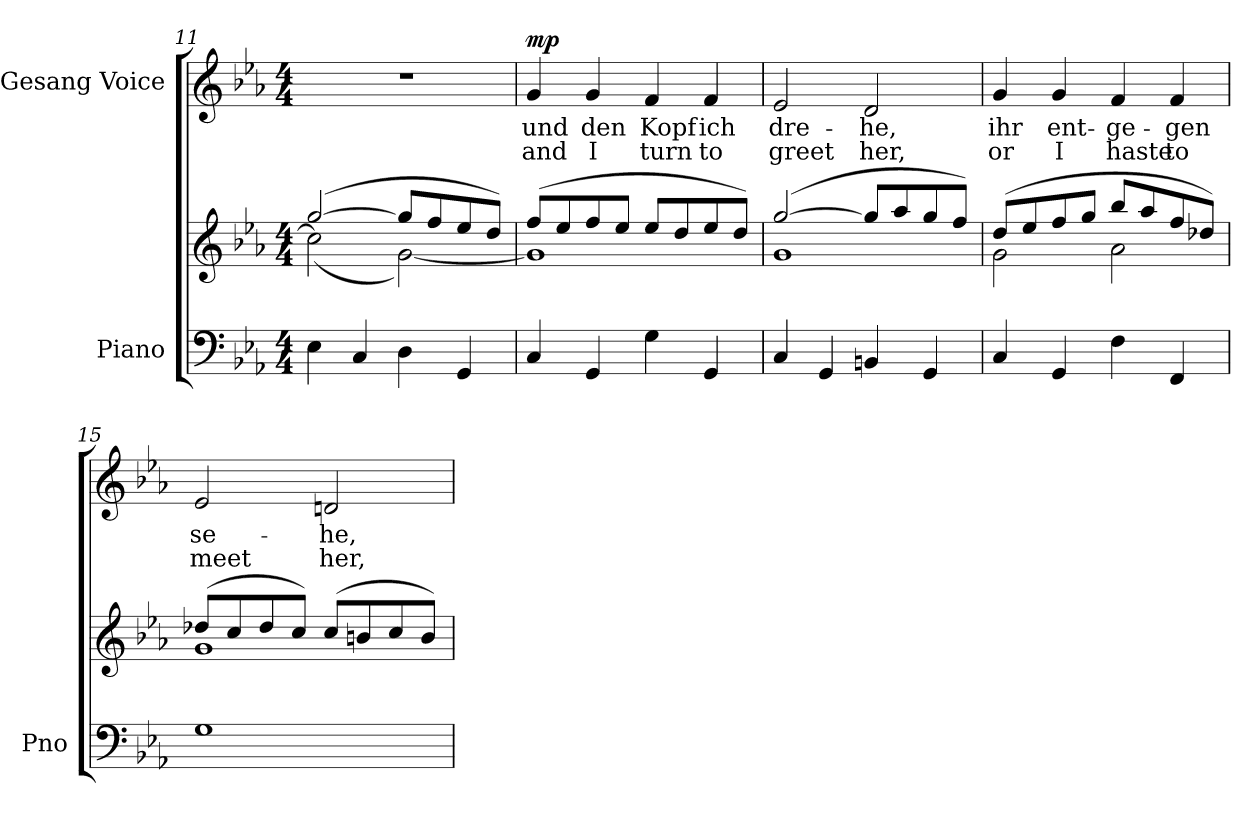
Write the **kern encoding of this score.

**kern	**kern	**kern	**text	**text	**dynam
*part2	*part2	*part1	*part1	*part1	*part1
*staff3	*staff2	*staff1	*staff1	*staff1	*staff1
*I"Piano	*	*I"Gesang Voice	*	*	*
*I'Pno	*	*	*	*	*
*clefF4	*clefG2	*clefG2	*	*	*
*k[b-e-a-]	*k[b-e-a-]	*k[b-e-a-]	*	*	*
*M4/4	*M4/4	*M4/4	*	*	*
=11	=11	=11	=11	=11	=11
*	*^	*	*	*	*
4E-\	([2gg/	(2cc\]	1r	.	.	.
4C/	.	.	.	.	.	.
4D\	8gg/L]	[2g\)	.	.	.	.
.	8ff/	.	.	.	.	.
4GG/	8ee-/	.	.	.	.	.
.	8dd/J)	.	.	.	.	.
!!LO:PB:g=z
=12	=12	=12	=12	=12	=12	=12
!	!	!	!	!LO:LY:b	!LO:LY:b	!LO:DY:a
4C/	(8ff/L	1g]	4g/	und	and	mp
.	8ee-/	.	.	.	.	.
!	!	!	!	!LO:LY:b	!LO:LY:b	!
4GG/	8ff/	.	4g/	den	I	.
.	8ee-/J	.	.	.	.	.
!	!	!	!	!LO:LY:b	!LO:LY:b	!
4G\	8ee-/L	.	4f/	Kopf	turn	.
.	8dd/	.	.	.	.	.
!	!	!	!	!LO:LY:b	!LO:LY:b	!
4GG/	8ee-/	.	4f/	ich	to	.
.	8dd/J)	.	.	.	.	.
=13	=13	=13	=13	=13	=13	=13
!	!	!	!	!LO:LY:b	!LO:LY:b	!
4C/	([2gg/	1g	2e-/	dre-	greet	.
4GG/	.	.	.	.	.	.
!	!	!	!	!LO:LY:b	!LO:LY:b	!
4BBn/	8gg/L]	.	2d/	-he,	her,	.
.	8aa-/	.	.	.	.	.
4GG/	8gg/	.	.	.	.	.
.	8ff/J)	.	.	.	.	.
=14	=14	=14	=14	=14	=14	=14
!	!	!	!	!LO:LY:b	!LO:LY:b	!
4C/	(8dd/L	2g\	4g/	ihr	or	.
.	8ee-/	.	.	.	.	.
!	!	!	!	!LO:LY:b	!LO:LY:b	!
4GG/	8ff/	.	4g/	ent-	I	.
.	8gg/J	.	.	.	.	.
!	!	!	!	!LO:LY:b	!LO:LY:b	!
4F\	8bb-:/L	2a-\	4f/	-ge-	haste	.
.	8aa-/	.	.	.	.	.
!	!	!	!	!LO:LY:b	!LO:LY:b	!
4FF/	8ff/	.	4f/	-gen	to	.
.	8dd-X/J)	.	.	.	.	.
=15	=15	=15	=15	=15	=15	=15
!	!	!	!	!LO:LY:b	!LO:LY:b	!
1G	(8dd-X/L	1g	2e-/	se-	meet	.
.	8cc/	.	.	.	.	.
.	8dd-/	.	.	.	.	.
.	8cc/J)	.	.	.	.	.
!	!	!	!	!LO:LY:b	!LO:LY:b	!
.	(8cc/L	.	2dn/	-he,	her,	.
.	8bn/	.	.	.	.	.
.	8cc/	.	.	.	.	.
.	8b/J)	.	.	.	.	.
*	*v	*v	*	*	*	*
=	=	=	=	=	=
*-	*-	*-	*-	*-	*-
